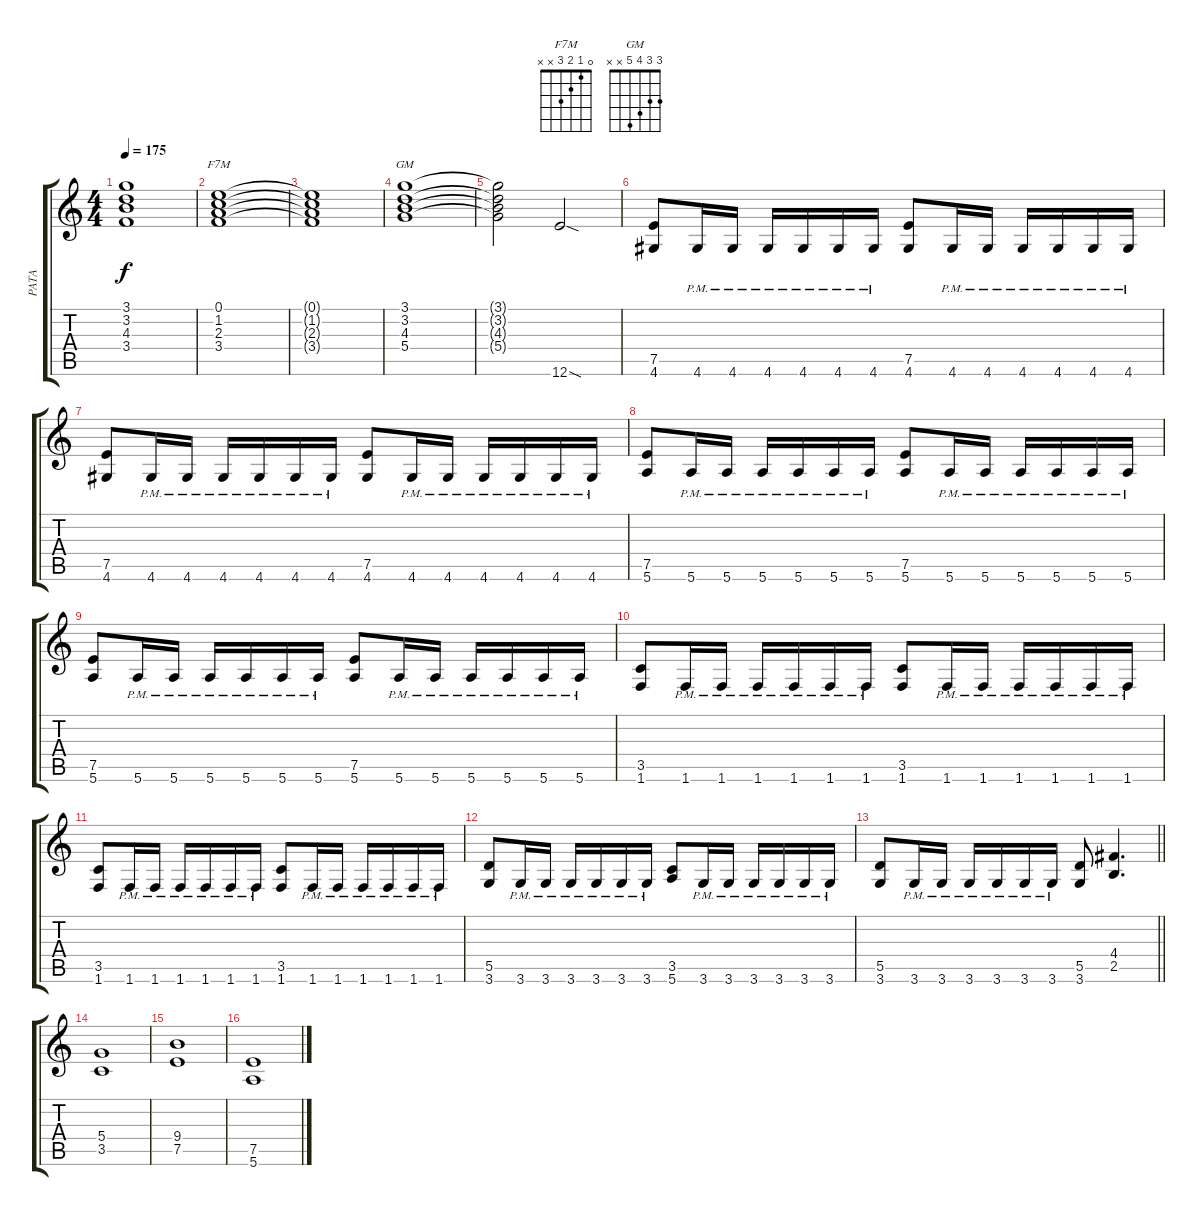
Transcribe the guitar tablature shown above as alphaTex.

\track ("PATA" "PATA") {instrument distortionguitar}
\staff {score tabs}
\tuning (E4 B3 G3 D3 A2 E2) {hide}
\chord ("F7M" 0 1 2 3 x x)
\chord ("GM" 3 3 4 5 x x)
\ts (4 4)
\tempo 175
\clef g2
\ks c
(3.1{t} 3.2{t} 4.3{t} 3.4{t}).1{dy f} |
(0.1 1.2 2.3 3.4).1{ch "F7M"} |
(0.1{t} 1.2{t} 2.3{t} 3.4{t}).1 |
(3.1 3.2 4.3 5.4).1{ch "GM"} |
(3.1{t} 3.2{t} 4.3{t} 5.4{t}).2 12.6{sod}.2{instrument distortionguitar} |
(7.5 4.6).8 4.6{pm}.16 4.6{pm}.16 4.6{pm}.16 4.6{pm}.16 4.6{pm}.16 4.6{pm}.16 (7.5 4.6).8 4.6{pm}.16 4.6{pm}.16 4.6{pm}.16 4.6{pm}.16 4.6{pm}.16 4.6{pm}.16 |
(7.5 4.6).8 4.6{pm}.16 4.6{pm}.16 4.6{pm}.16 4.6{pm}.16 4.6{pm}.16 4.6{pm}.16 (7.5 4.6).8 4.6{pm}.16 4.6{pm}.16 4.6{pm}.16 4.6{pm}.16 4.6{pm}.16 4.6{pm}.16 |
(7.5 5.6).8 5.6{pm}.16 5.6{pm}.16 5.6{pm}.16 5.6{pm}.16 5.6{pm}.16 5.6{pm}.16 (7.5 5.6).8 5.6{pm}.16 5.6{pm}.16 5.6{pm}.16 5.6{pm}.16 5.6{pm}.16 5.6{pm}.16 |
(7.5 5.6).8 5.6{pm}.16 5.6{pm}.16 5.6{pm}.16 5.6{pm}.16 5.6{pm}.16 5.6{pm}.16 (7.5 5.6).8 5.6{pm}.16 5.6{pm}.16 5.6{pm}.16 5.6{pm}.16 5.6{pm}.16 5.6{pm}.16 |
(3.5 1.6).8 1.6{pm}.16 1.6{pm}.16 1.6{pm}.16 1.6{pm}.16 1.6{pm}.16 1.6{pm}.16 (3.5 1.6).8 1.6{pm}.16 1.6{pm}.16 1.6{pm}.16 1.6{pm}.16 1.6{pm}.16 1.6{pm}.16 |
(3.5 1.6).8 1.6{pm}.16 1.6{pm}.16 1.6{pm}.16 1.6{pm}.16 1.6{pm}.16 1.6{pm}.16 (3.5 1.6).8 1.6{pm}.16 1.6{pm}.16 1.6{pm}.16 1.6{pm}.16 1.6{pm}.16 1.6{pm}.16 |
(5.5 3.6).8 3.6{pm}.16 3.6{pm}.16 3.6{pm}.16 3.6{pm}.16 3.6{pm}.16 3.6{pm}.16 (3.5 5.6).8 3.6{pm}.16 3.6{pm}.16 3.6{pm}.16 3.6{pm}.16 3.6{pm}.16 3.6{pm}.16 |
\barLineRight lightlight
(5.5 3.6).8 3.6{pm}.16 3.6{pm}.16 3.6{pm}.16 3.6{pm}.16 3.6{pm}.16 3.6{pm}.16 (5.5 3.6).8 (4.4 2.5).4{d} |
(5.4 3.5).1 |
(9.4 7.5).1 |
(7.5 5.6).1
